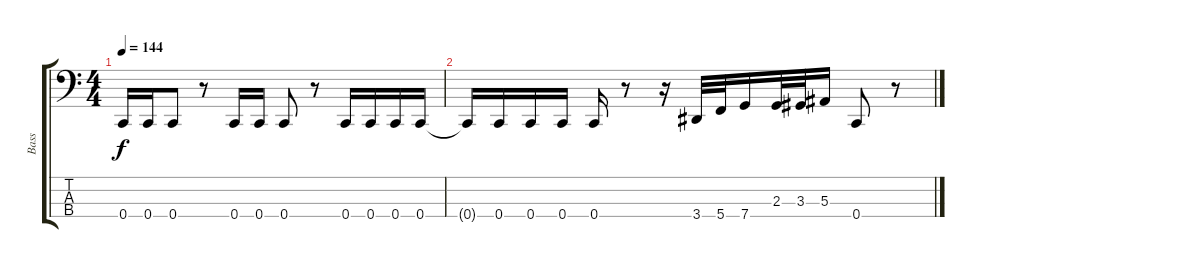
\track ("Bass" "Bass") {instrument electricbasspick}
\staff {score tabs}
\tuning (Eb2 Bb1 F1 C1) {hide}
\ts (4 4)
\tempo 144
\clef f4
\ks c
0.4.16{dy f} 0.4.16 0.4.8 r.8 0.4.16 0.4.16 0.4.8 r.8 0.4.16 0.4.16 0.4.16 0.4.16 |
0.4{t}.16 0.4.16 0.4.16 0.4.16 0.4.16 r.8 r.16 3.4.32 5.4.32 7.4.16 2.3.32 3.3.32 5.3.16 0.4.8 r.8
